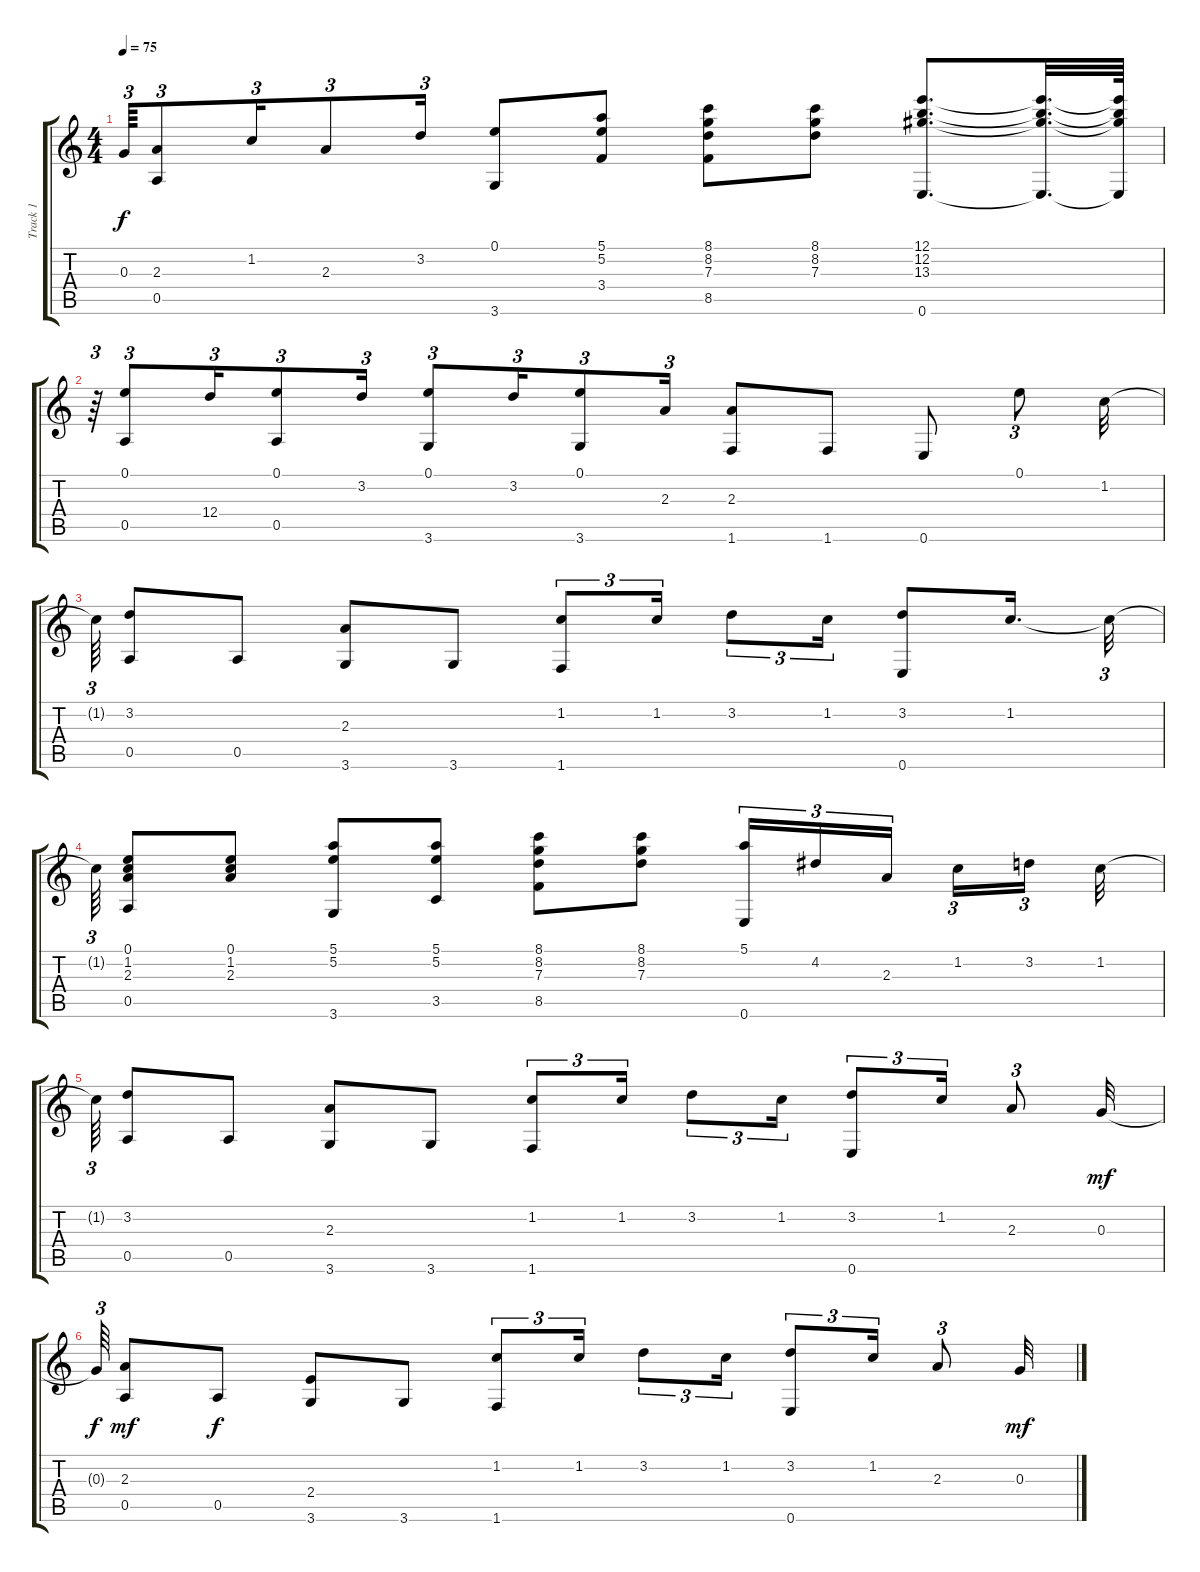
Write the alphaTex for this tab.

\track ("Track 1" "Track 1") {instrument acousticguitarnylon}
\staff {score tabs}
\tuning (E4 B3 G3 D3 A2 E2) {hide}
\ts (4 4)
\tempo 75
\clef g2
\ks c
0.3{t}.64{tu (3 2) dy f} (2.3 0.5).8{tu (3 2)} 1.2.16{tu (3 2)} 2.3.8{tu (3 2)} 3.2.16{tu (3 2)} (0.1 3.6).8 (5.1 5.2 3.4).8 (8.1 8.2 7.3 8.5).8 (8.1 8.2 7.3).8 (12.1 12.2 13.3 0.6).8{d} (12.1{t} 12.2{t} 13.3{t} 0.6{t}).32{d} (12.1{t} 12.2{t} 13.3{t} 0.6{t}).64 |
r.64{tu (3 2)} (0.1 0.5).8{tu (3 2)} 12.4.16{tu (3 2)} (0.1 0.5).8{tu (3 2)} 3.2.16{tu (3 2)} (0.1 3.6).8{tu (3 2)} 3.2.16{tu (3 2)} (0.1 3.6).8{tu (3 2)} 2.3.16{tu (3 2)} (2.3 1.6).8 1.6.8 0.6.8 0.1.8{tu (3 2)} 1.2.32 |
1.2{t}.64{tu (3 2)} (3.2 0.5).8 0.5.8 (2.3 3.6).8 3.6.8 (1.2 1.6).8{tu (3 2)} 1.2.16{tu (3 2)} 3.2.8{tu (3 2)} 1.2.16{tu (3 2)} (3.2 0.6).8 1.2.16{d} 1.2{t}.32{tu (3 2)} |
1.2{t}.64{tu (3 2)} (0.1 1.2 2.3 0.5).8 (0.1 1.2 2.3).8 (5.1 5.2 3.6).8 (5.1 5.2 3.5).8 (8.1 8.2 7.3 8.5).8 (8.1 8.2 7.3).8 (5.1 0.6).16{tu (3 2)} 4.2.16{tu (3 2)} 2.3.16{tu (3 2) beam splitsecondary} 1.2.16{tu (3 2)} 3.2.16{tu (3 2) beam splitsecondary} 1.2.32 |
1.2{t}.64{tu (3 2)} (3.2 0.5).8 0.5.8 (2.3 3.6).8 3.6.8 (1.2 1.6).8{tu (3 2)} 1.2.16{tu (3 2)} 3.2.8{tu (3 2)} 1.2.16{tu (3 2)} (3.2 0.6).8{tu (3 2)} 1.2.16{tu (3 2)} 2.3.8{tu (3 2)} 0.3.32{dy mf} |
0.3{t}.64{tu (3 2) dy f} (2.3 0.5).8{dy mf} 0.5.8{dy f} (2.4 3.6).8 3.6.8 (1.2 1.6).8{tu (3 2)} 1.2.16{tu (3 2)} 3.2.8{tu (3 2)} 1.2.16{tu (3 2)} (3.2 0.6).8{tu (3 2)} 1.2.16{tu (3 2)} 2.3.8{tu (3 2)} 0.3.32{dy mf}
